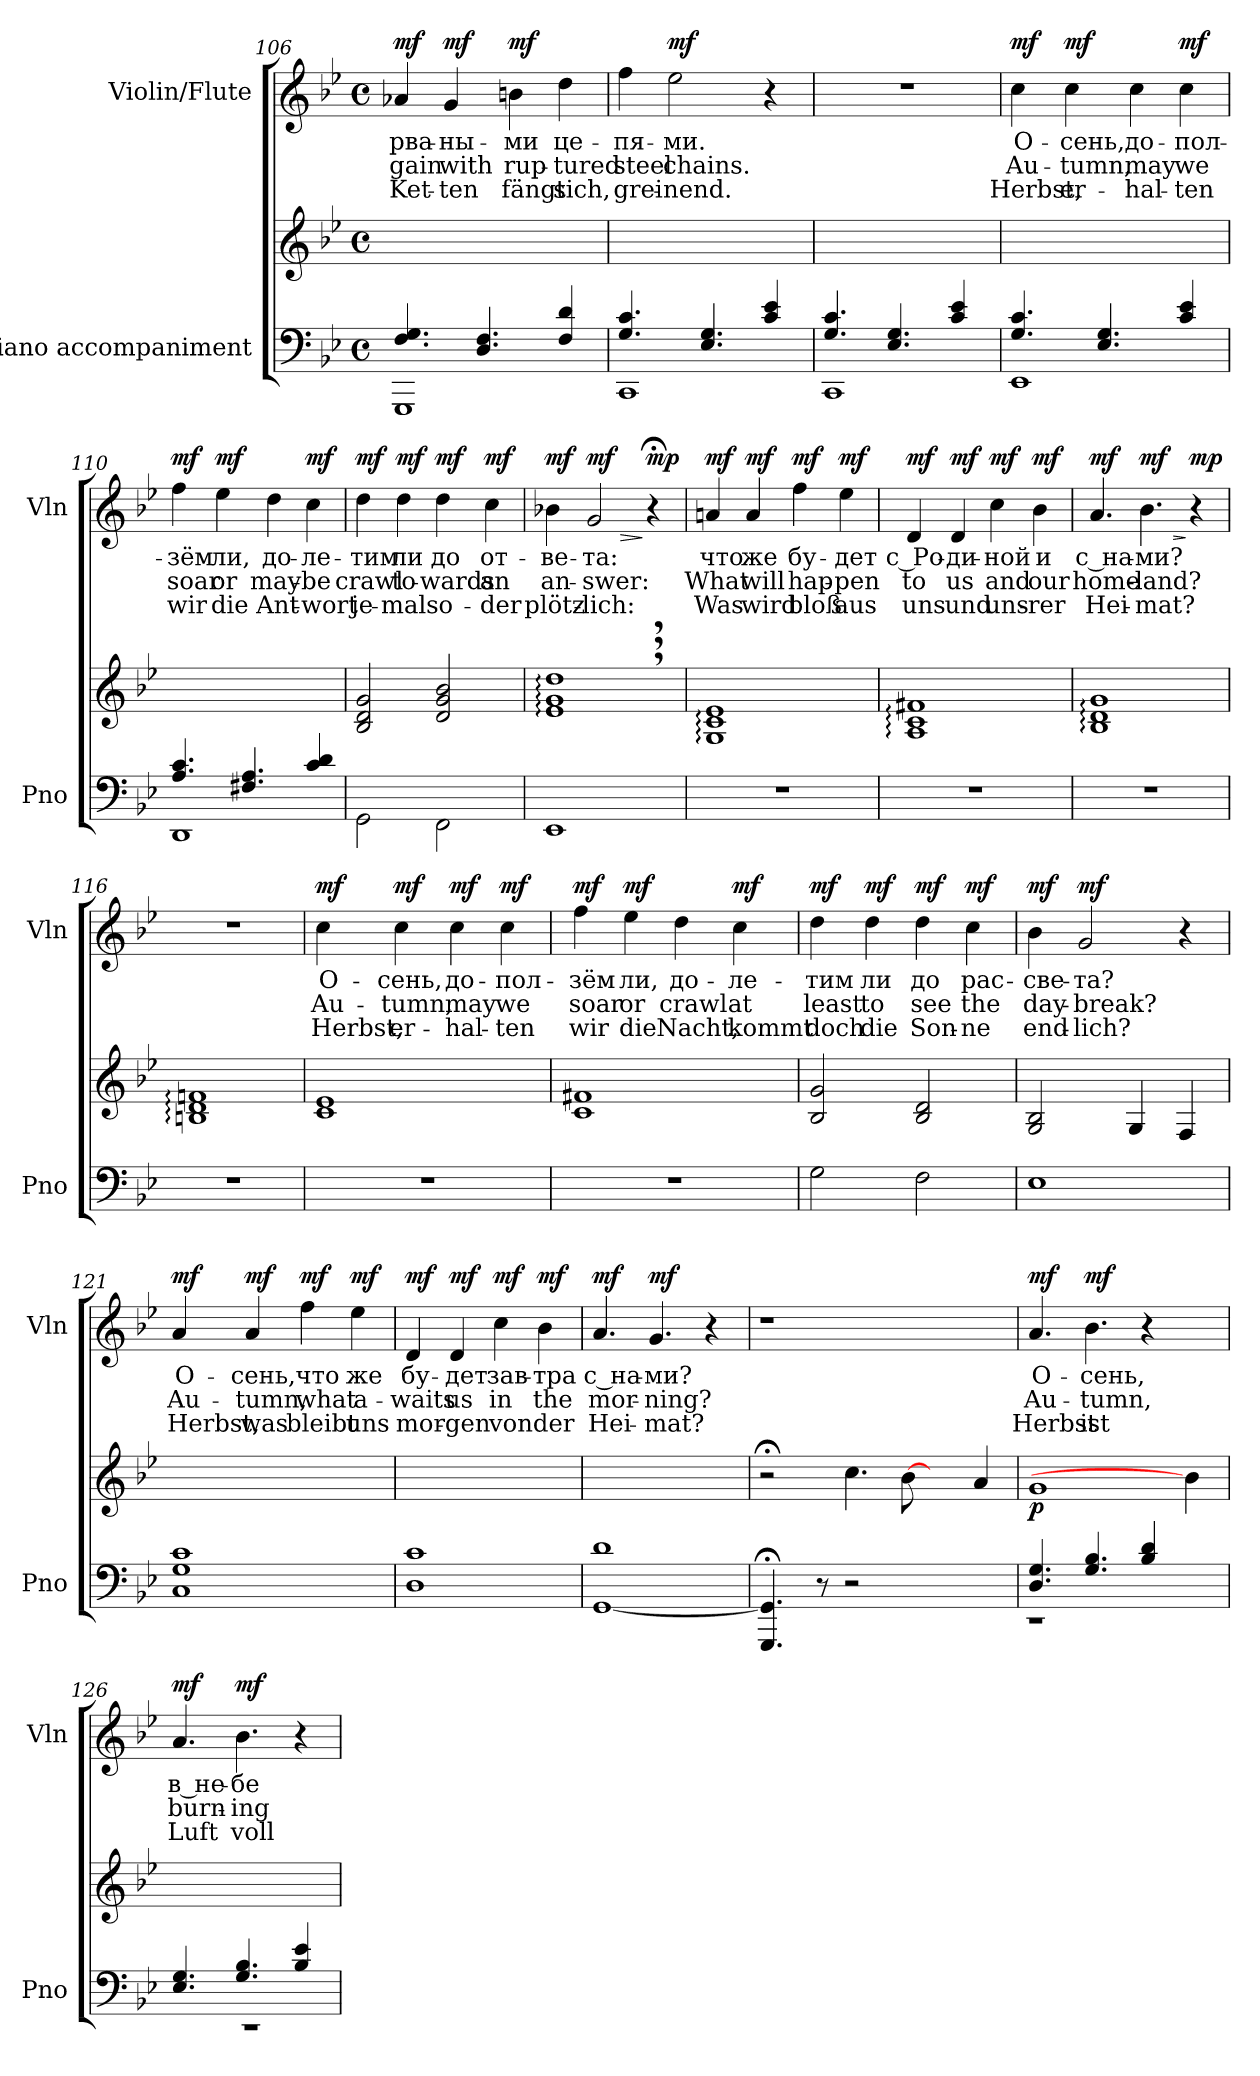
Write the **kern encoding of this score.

**kern	**kern	**dynam	**kern	**text	**text	**text	**dynam
*part2	*part2	*part2	*part1	*part1	*part1	*part1	*part1
*staff3	*staff2	*staff2/3	*staff1	*staff1	*staff1	*staff1	*staff1
*I"Piano  accompaniment	*	*	*I"Violin/Flute	*	*	*	*
*I'Pno	*	*	*I'Vln	*	*	*	*
*clefF4	*clefG2	*	*clefG2	*	*	*	*
*k[b-e-]	*k[b-e-]	*	*k[b-e-]	*	*	*	*
*M4/4	*M4/4	*	*M4/4	*	*	*	*
*met(c)	*met(c)	*	*met(c)	*	*	*	*
=106	=106	=106	=106	=106	=106	=106	=106
*^	*	*	*	*	*	*	*
!	!	!	!	!	!LO:LY:b	!LO:LY:b	!LO:LY:b	!LO:DY:b
4.F/ 4.G/	1GGG	1ryy	.	4a-X/	рва-	-gain	Ket-	mf
!	!	!	!	!	!LO:LY:b	!LO:LY:b	!LO:LY:b	!LO:DY:b
.	.	.	.	4g/	-ны-	with	-ten	mf
4.D/ 4.F/	.	.	.	.	.	.	.	.
!	!	!	!	!	!LO:LY:b	!LO:LY:b	!LO:LY:b	!LO:DY:b
.	.	.	.	4bn\	-ми	rup-	fängt	mf
!	!	!	!	!	!LO:LY:b	!LO:LY:b	!LO:LY:b	!
4F/ 4d/	.	.	.	4dd\	це-	-tured	sich,	.
=107	=107	=107	=107	=107	=107	=107	=107	=107
!	!	!	!	!	!LO:LY:b	!LO:LY:b	!LO:LY:b	!
4.G/ 4.c/	1CC	1ryy	.	4ff\	-пя-	steel	grei-	.
!	!	!	!	!	!LO:LY:b	!LO:LY:b	!LO:LY:b	!LO:DY:b
.	.	.	.	2ee-\	-ми.	chains.	-nend.	mf
4.E-/ 4.G/	.	.	.	.	.	.	.	.
4c/ 4e-/	.	.	.	4r	.	.	.	.
=108	=108	=108	=108	=108	=108	=108	=108	=108
4.G/ 4.c/	1CC	1ryy	.	1r	.	.	.	.
4.E-/ 4.G/	.	.	.	.	.	.	.	.
4c/ 4e-/	.	.	.	.	.	.	.	.
!!LO:LB:g=z
=109	=109	=109	=109	=109	=109	=109	=109	=109
!	!	!	!	!	!LO:LY:b	!LO:LY:b	!LO:LY:b	!LO:DY:b
4.G/ 4.c/	1EE-	1ryy	.	4cc\	О-	Au-	Herbst,	mf
!	!	!	!	!	!LO:LY:b	!LO:LY:b	!LO:LY:b	!LO:DY:b
.	.	.	.	4cc\	-сень,	-tumn,	er-	mf
4.E-/ 4.G/	.	.	.	.	.	.	.	.
!	!	!	!	!	!LO:LY:b	!LO:LY:b	!LO:LY:b	!
.	.	.	.	4cc\	до-	may	-hal-	.
!	!	!	!	!	!LO:LY:b	!LO:LY:b	!LO:LY:b	!LO:DY:b
4c/ 4e-/	.	.	.	4cc\	-пол-	we	-ten	mf
=110	=110	=110	=110	=110	=110	=110	=110	=110
!	!	!	!	!	!LO:LY:b	!LO:LY:b	!LO:LY:b	!LO:DY:b
4.A/ 4.c/	1DD	1ryy	.	4ff\	-зём	soar	wir	mf
!	!	!	!	!	!LO:LY:b	!LO:LY:b	!LO:LY:b	!LO:DY:b
.	.	.	.	4ee-\	ли,	or	die	mf
4.F#X/ 4.A/	.	.	.	.	.	.	.	.
!	!	!	!	!	!LO:LY:b	!LO:LY:b	!LO:LY:b	!
.	.	.	.	4dd\	до-	may-	Ant-	.
*	*	*	*	*MM164	*	*	*	*
!	!	!	!	!	!LO:LY:b	!LO:LY:b	!LO:LY:b	!LO:DY:b
4c/ 4d/	.	.	.	4cc\	-ле-	-be	-wort	mf
*v	*v	*	*	*	*	*	*	*
=111	=111	=111	=111	=111	=111	=111	=111
!	!	!	!	!LO:LY:b	!LO:LY:b	!LO:LY:b	!LO:DY:b
2GG\	2B-/ 2d/ 2g/	.	4dd\	-тим	crawl	je-	mf
*	*	*	*MM156	*	*	*	*
!	!	!	!	!LO:LY:b	!LO:LY:b	!LO:LY:b	!LO:DY:b
.	.	.	4dd\	ли	to-	-mals	mf
!	!	!	!	!LO:LY:b	!LO:LY:b	!LO:LY:b	!LO:DY:b
2FF\	2d/ 2g/ 2b-/	.	4dd\	до	-wards	o-	mf
*	*	*	*MM152	*	*	*	*
!	!	!	!	!LO:LY:b	!LO:LY:b	!LO:LY:b	!LO:DY:b
.	.	.	4cc\	от-	an	-der	mf
=112	=112	=112	=112	=112	=112	=112	=112
*	*	*	*MM122	*	*	*	*
!	!	!	!	!LO:LY:b	!LO:LY:b	!LO:LY:b	!LO:DY:b
1EE-	1e-:, 1g:, 1dd:,	.	4b-X\	-ве-	an-	plötz-	mf
!	!	!	!	!LO:LY:b	!LO:LY:b	!LO:LY:b	!LO:HP:b
!	!	!	!	!	!	!	!LO:DY:n=1:b
.	.	.	2g/	-та:	-swer:	-lich:	> mf
!	!	!	!	!	!	!	!LO:DY:n=2:b
.	.	.	4r;<	.	.	.	] mp
!!LO:LB:g=z
=113	=113	=113	=113	=113	=113	=113	=113
*	*	*	*MM142	*	*	*	*
!	!	!	!	!LO:LY:b	!LO:LY:b	!LO:LY:b	!LO:DY:b
1r	1G: 1c: 1e-:	.	4an/	что	What	Was	mf
!	!	!	!	!LO:LY:b	!LO:LY:b	!LO:LY:b	!LO:DY:b
.	.	.	4a/	же	will	wird	mf
!	!	!	!	!LO:LY:b	!LO:LY:b	!LO:LY:b	!LO:DY:b
.	.	.	4ff\	бу-	hap-	bloß	mf
!	!	!	!	!LO:LY:b	!LO:LY:b	!LO:LY:b	!LO:DY:b
.	.	.	4ee-\	-дет	-pen	aus	mf
=114	=114	=114	=114	=114	=114	=114	=114
!	!	!	!	!LO:LY:b	!LO:LY:b	!LO:LY:b	!LO:DY:b
1r	1A: 1c: 1f#X:	.	4d/	с Ро-	to	uns	mf
!	!	!	!	!LO:LY:b	!LO:LY:b	!LO:LY:b	!LO:DY:b
.	.	.	4d/	-ди-	us	und	mf
!	!	!	!	!LO:LY:b	!LO:LY:b	!LO:LY:b	!LO:DY:b
.	.	.	4cc\	-ной	and	uns-	mf
!	!	!	!	!LO:LY:b	!LO:LY:b	!LO:LY:b	!LO:DY:b
.	.	.	4b-\	и	our	-rer	mf
=115	=115	=115	=115	=115	=115	=115	=115
!	!	!	!	!LO:LY:b	!LO:LY:b	!LO:LY:b	!LO:DY:b
1r	1B-: 1d: 1g:	.	4.a/	с на-	home-	Hei-	mf
!	!	!	!	!LO:LY:b	!LO:LY:b	!LO:LY:b	!LO:HP:b
!	!	!	!	!	!	!	!LO:DY:n=1:b
.	.	.	4.b-\	-ми?	-land?	-mat?	> mf
!	!	!	!	!	!	!	!LO:DY:n=2:b
.	.	.	4r	.	.	.	] mp
=116	=116	=116	=116	=116	=116	=116	=116
1r	1Bn: 1d: 1fn:	.	1r	.	.	.	.
!!LO:LB:g=z
=117	=117	=117	=117	=117	=117	=117	=117
!	!	!	!	!LO:LY:b	!LO:LY:b	!LO:LY:b	!LO:DY:b
1r	1c 1e-	.	4cc\	О-	Au-	Herbst,	mf
*	*	*	*MM146	*	*	*	*
!	!	!	!	!LO:LY:b	!LO:LY:b	!LO:LY:b	!LO:DY:b
.	.	.	4cc\	-сень,	-tumn,	er-	mf
!	!	!	!	!LO:LY:b	!LO:LY:b	!LO:LY:b	!LO:DY:b
.	.	.	4cc\	до-	may	-hal-	mf
*	*	*	*MM152	*	*	*	*
!	!	!	!	!LO:LY:b	!LO:LY:b	!LO:LY:b	!LO:DY:b
.	.	.	4cc\	-пол-	we	-ten	mf
=118	=118	=118	=118	=118	=118	=118	=118
!	!	!	!	!LO:LY:b	!LO:LY:b	!LO:LY:b	!LO:DY:b
1r	1c 1f#X	.	4ff\	-зём	soar	wir	mf
!	!	!	!	!LO:LY:b	!LO:LY:b	!LO:LY:b	!LO:DY:b
.	.	.	4ee-\	ли,	or	die	mf
!	!	!	!	!LO:LY:b	!LO:LY:b	!LO:LY:b	!
.	.	.	4dd\	до-	crawl	Nacht,	.
!	!	!	!	!LO:LY:b	!LO:LY:b	!LO:LY:b	!LO:DY:b
.	.	.	4cc\	-ле-	at	kommt	mf
=119	=119	=119	=119	=119	=119	=119	=119
!	!	!	!	!LO:LY:b	!LO:LY:b	!LO:LY:b	!LO:DY:b
2G\	2B-/ 2g/	.	4dd\	-тим	least	doch	mf
!	!	!	!	!LO:LY:b	!LO:LY:b	!LO:LY:b	!LO:DY:b
.	.	.	4dd\	ли	to	die	mf
!	!	!	!	!LO:LY:b	!LO:LY:b	!LO:LY:b	!LO:DY:b
2F\	2B-/ 2d/	.	4dd\	до	see	Son-	mf
*	*	*	*MM146	*	*	*	*
!	!	!	!	!LO:LY:b	!LO:LY:b	!LO:LY:b	!LO:DY:b
.	.	.	4cc\	рас-	the	-ne	mf
=120	=120	=120	=120	=120	=120	=120	=120
!	!	!	!	!LO:LY:b	!LO:LY:b	!LO:LY:b	!LO:DY:b
1E-	2G/ 2B-/	.	4b-\	-све-	day-	end-	mf
!	!	!	!	!LO:LY:b	!LO:LY:b	!LO:LY:b	!LO:DY:b
.	.	.	2g/	-та?	-break?	-lich?	mf
.	4G/	.	.	.	.	.	.
.	4F/	.	4r	.	.	.	.
!!LO:LB:g=z
=121	=121	=121	=121	=121	=121	=121	=121
*	*	*	*MM142	*	*	*	*
*^	*	*	*	*	*	*	*
!	!	!	!	!	!LO:LY:b	!LO:LY:b	!LO:LY:b	!LO:DY:b
1G 1c	1C	1ryy	.	4a/	О-	Au-	Herbst,	mf
!	!	!	!	!	!LO:LY:b	!LO:LY:b	!LO:LY:b	!LO:DY:b
.	.	.	.	4a/	-сень,	-tumn,	was	mf
!	!	!	!	!	!LO:LY:b	!LO:LY:b	!LO:LY:b	!LO:DY:b
.	.	.	.	4ff\	что	what	bleibt	mf
!	!	!	!	!	!LO:LY:b	!LO:LY:b	!LO:LY:b	!LO:DY:b
.	.	.	.	4ee-\	же	a-	uns	mf
=122	=122	=122	=122	=122	=122	=122	=122	=122
!	!	!	!	!	!LO:LY:b	!LO:LY:b	!LO:LY:b	!LO:DY:b
1c	1D	1ryy	.	4d/	бу-	-waits	mor-	mf
*	*	*	*	*MM138	*	*	*	*
!	!	!	!	!	!LO:LY:b	!LO:LY:b	!LO:LY:b	!LO:DY:b
.	.	.	.	4d/	-дет	us	-gen	mf
!	!	!	!	!	!LO:LY:b	!LO:LY:b	!LO:LY:b	!LO:DY:b
.	.	.	.	4cc\	зав-	in	von	mf
*	*	*	*	*MM134	*	*	*	*
!	!	!	!	!	!LO:LY:b	!LO:LY:b	!LO:LY:b	!LO:DY:b
.	.	.	.	4b-\	-тра	the	der	mf
=123	=123	=123	=123	=123	=123	=123	=123	=123
!	!	!	!	!	!LO:LY:b	!LO:LY:b	!LO:LY:b	!LO:DY:b
1d	[1GG	1ryy	.	4.a/	с на-	mor-	Hei-	mf
!	!	!	!	!	!LO:LY:b	!LO:LY:b	!LO:LY:b	!LO:DY:b
.	.	.	.	4.g/	-ми?	-ning?	-mat?	mf
.	.	.	.	4r	.	.	.	.
*v	*v	*	*	*	*	*	*	*
=124	=124	=124	=124	=124	=124	=124	=124
*	*	*	*MM152	*	*	*	*
*	*	*	*^	*	*	*	*
4.GGG/;< 4.GG/];<	2r;<	.	1r	4.r;yy	.	.	.	.
8r	.	.	.	8r;yy	.	.	.	.
2r	4.cc!\	.	.	2reyy	.	.	.	.
.	[8b-!\	.	.	.	.	.	.	.
2ryy	4ryy	.	2ryy	2ryy	.	.	.	.
.	4a!/	.	.	.	.	.	.	.
*	*	*	*v	*v	*	*	*	*
!!LO:LB:g=z
=125	=125	=125	=125	=125	=125	=125	=125
*	*	*	*MM172	*	*	*	*
*^	*	*	*	*	*	*	*
!	!	!	!LO:DY:b	!	!LO:LY:b	!LO:LY:b	!LO:LY:b	!LO:DY:b
4.D/ 4.G/	1rEE	1g	p	4.a/	О-	Au-	Herbst	mf
!	!	!	!	!	!LO:LY:b	!LO:LY:b	!LO:LY:b	!LO:DY:b
4.G/ 4.B-/	.	.	.	4.b-\	-сень,	-tumn,	ist	mf
4B-/ 4d/	.	.	.	4r	.	.	.	.
4ryy	4ryy	4b-!\]	.	4ryy	.	.	.	.
=126	=126	=126	=126	=126	=126	=126	=126	=126
!	!	!	!	!	!LO:LY:b	!LO:LY:b	!LO:LY:b	!LO:DY:b
4.E-/ 4.G/	1rEE	1ryy	.	4.a/	в не-	burn-	Luft	mf
!	!	!	!	!	!LO:LY:b	!LO:LY:b	!LO:LY:b	!LO:DY:b
4.G/ 4.B-/	.	.	.	4.b-\	-бе	-ing	voll	mf
4B-/ 4e-/	.	.	.	4r	.	.	.	.
*v	*v	*	*	*	*	*	*	*
=	=	=	=	=	=	=	=
*-	*-	*-	*-	*-	*-	*-	*-
